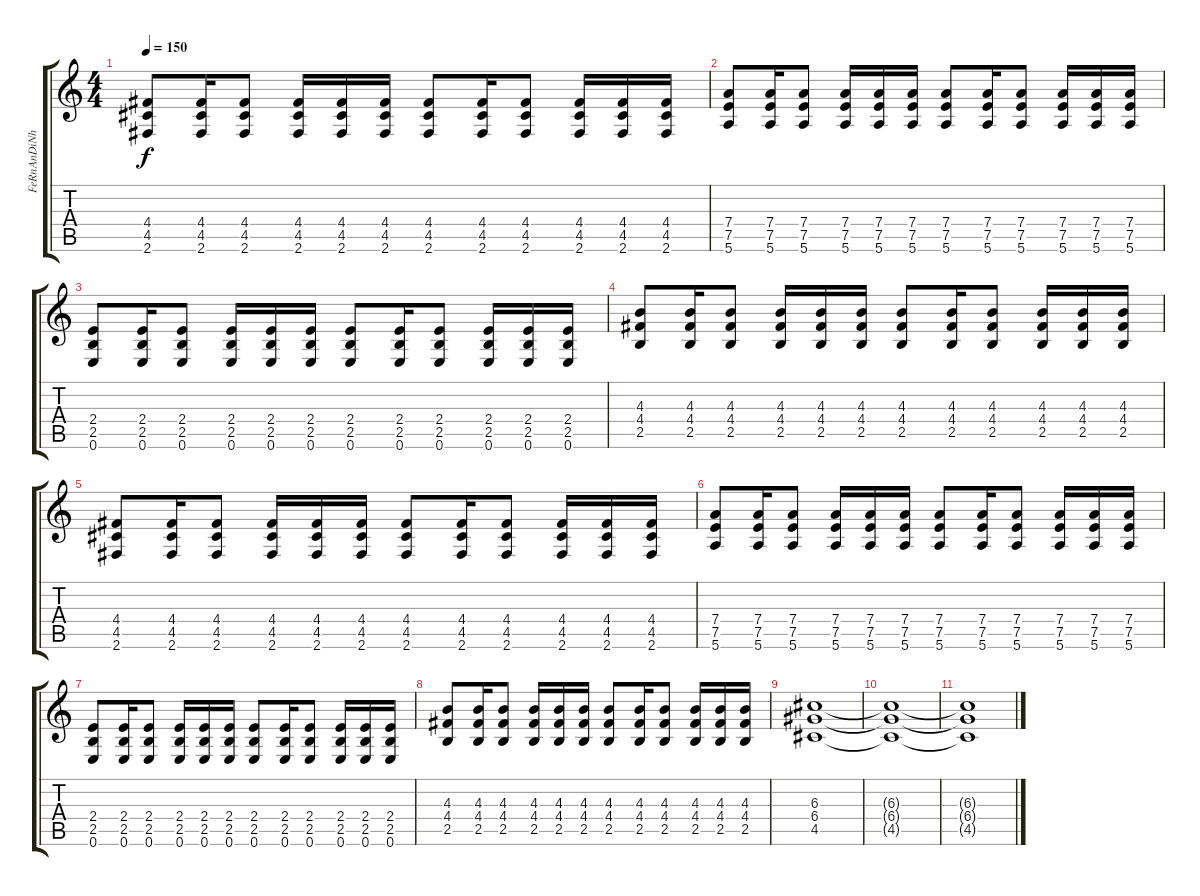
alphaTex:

\track ("FeRnAnDiNhO" "FeRnAnDiNh") {instrument overdrivenguitar}
\staff {score tabs}
\tuning (E4 B3 G3 D3 A2 E2) {hide}
\ts (4 4)
\tempo 150
\clef g2
\ks c
(4.4 4.5 2.6).8{dy f} (4.4 4.5 2.6).16 (4.4 4.5 2.6).8 (4.4 4.5 2.6).16 (4.4 4.5 2.6).16 (4.4 4.5 2.6).16 (4.4 4.5 2.6).8 (4.4 4.5 2.6).16 (4.4 4.5 2.6).8 (4.4 4.5 2.6).16 (4.4 4.5 2.6).16 (4.4 4.5 2.6).16 |
(7.4 7.5 5.6).8 (7.4 7.5 5.6).16 (7.4 7.5 5.6).8 (7.4 7.5 5.6).16 (7.4 7.5 5.6).16 (7.4 7.5 5.6).16 (7.4 7.5 5.6).8 (7.4 7.5 5.6).16 (7.4 7.5 5.6).8 (7.4 7.5 5.6).16 (7.4 7.5 5.6).16 (7.4 7.5 5.6).16 |
(2.4 2.5 0.6).8 (2.4 2.5 0.6).16 (2.4 2.5 0.6).8 (2.4 2.5 0.6).16 (2.4 2.5 0.6).16 (2.4 2.5 0.6).16 (2.4 2.5 0.6).8 (2.4 2.5 0.6).16 (2.4 2.5 0.6).8 (2.4 2.5 0.6).16 (2.4 2.5 0.6).16 (2.4 2.5 0.6).16 |
(4.3 4.4 2.5).8 (4.3 4.4 2.5).16 (4.3 4.4 2.5).8 (4.3 4.4 2.5).16 (4.3 4.4 2.5).16 (4.3 4.4 2.5).16 (4.3 4.4 2.5).8 (4.3 4.4 2.5).16 (4.3 4.4 2.5).8 (4.3 4.4 2.5).16 (4.3 4.4 2.5).16 (4.3 4.4 2.5).16 |
(4.4 4.5 2.6).8 (4.4 4.5 2.6).16 (4.4 4.5 2.6).8 (4.4 4.5 2.6).16 (4.4 4.5 2.6).16 (4.4 4.5 2.6).16 (4.4 4.5 2.6).8 (4.4 4.5 2.6).16 (4.4 4.5 2.6).8 (4.4 4.5 2.6).16 (4.4 4.5 2.6).16 (4.4 4.5 2.6).16 |
(7.4 7.5 5.6).8 (7.4 7.5 5.6).16 (7.4 7.5 5.6).8 (7.4 7.5 5.6).16 (7.4 7.5 5.6).16 (7.4 7.5 5.6).16 (7.4 7.5 5.6).8 (7.4 7.5 5.6).16 (7.4 7.5 5.6).8 (7.4 7.5 5.6).16 (7.4 7.5 5.6).16 (7.4 7.5 5.6).16 |
(2.4 2.5 0.6).8 (2.4 2.5 0.6).16 (2.4 2.5 0.6).8 (2.4 2.5 0.6).16 (2.4 2.5 0.6).16 (2.4 2.5 0.6).16 (2.4 2.5 0.6).8 (2.4 2.5 0.6).16 (2.4 2.5 0.6).8 (2.4 2.5 0.6).16 (2.4 2.5 0.6).16 (2.4 2.5 0.6).16 |
(4.3 4.4 2.5).8 (4.3 4.4 2.5).16 (4.3 4.4 2.5).8 (4.3 4.4 2.5).16 (4.3 4.4 2.5).16 (4.3 4.4 2.5).16 (4.3 4.4 2.5).8 (4.3 4.4 2.5).16 (4.3 4.4 2.5).8 (4.3 4.4 2.5).16 (4.3 4.4 2.5).16 (4.3 4.4 2.5).16 |
(6.3 6.4 4.5).1 |
(6.3{t} 6.4{t} 4.5{t}).1 |
(6.3{t} 6.4{t} 4.5{t}).1
